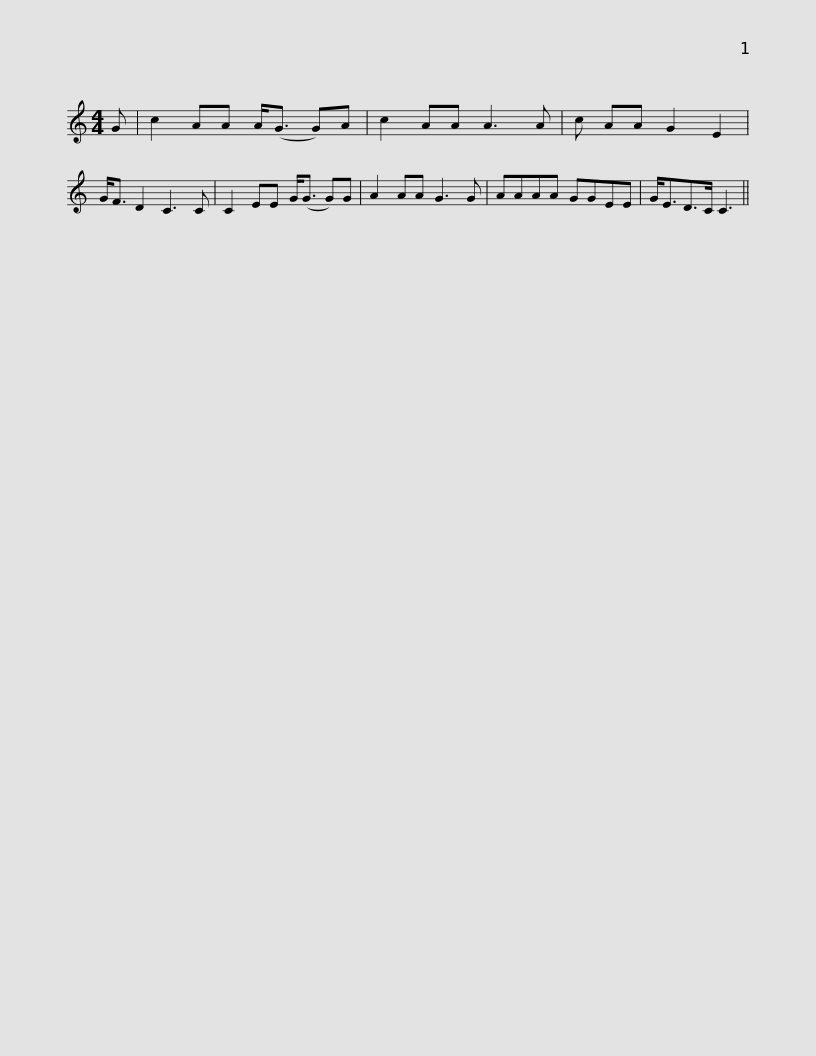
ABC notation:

X:1
L:1/8
M:4/4
I:linebreak $
K:C
V:1 treble
V:1
 G | c2 AA A<(G G)A | c2 AA A3 A | c AA G2 E2 | G<F D2 C3 C | %5
 C2 EE G<(G G)G | A2 AA G3 G |$ AAAA GGEE | G<ED>C C3 || %9
